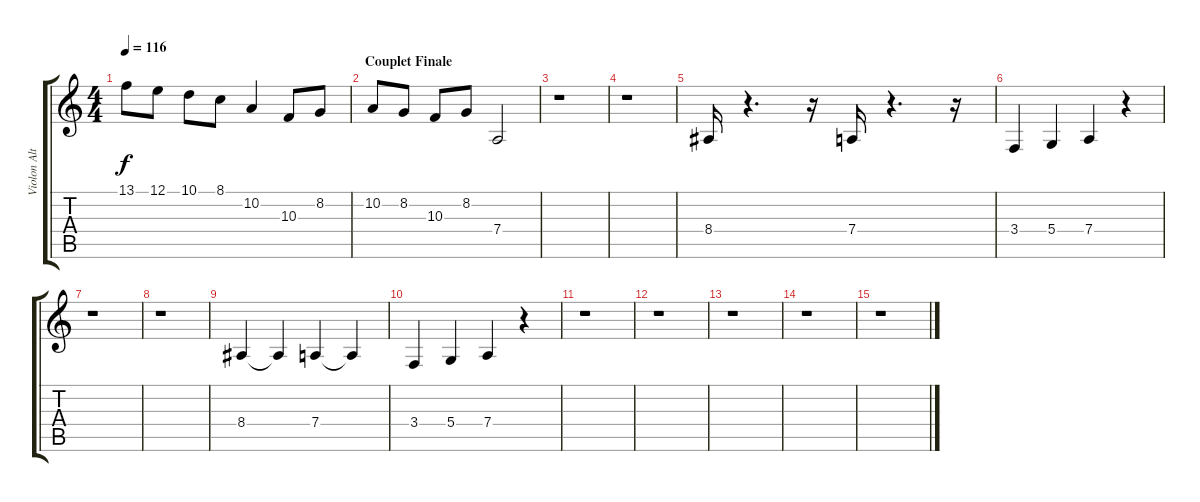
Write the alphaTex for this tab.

\track ("Violon Alto" "Violon Alt") {instrument viola}
\staff {score tabs}
\tuning (E4 B3 G3 D3 A2 E2) {hide}
\ts (4 4)
\tempo 116
\clef g2
\ks c
13.1.8{dy f} 12.1.8 10.1.8 8.1.8 10.2.4 10.3.8 8.2.8 |
\section ("" "Couplet Finale")
10.2.8 8.2.8 10.3.8 8.2.8 7.4.2 |
r.1 |
r.1 |
8.4.16 r.4{d} r.16 7.4.16 r.4{d} r.16 |
3.4.4 5.4.4 7.4.4 r.4 |
r.1 |
r.1 |
8.4.4 8.4{t}.4 7.4.4 7.4{t}.4 |
3.4.4 5.4.4 7.4.4 r.4 |
r.1 |
r.1 |
r.1 |
r.1 |
r.1
